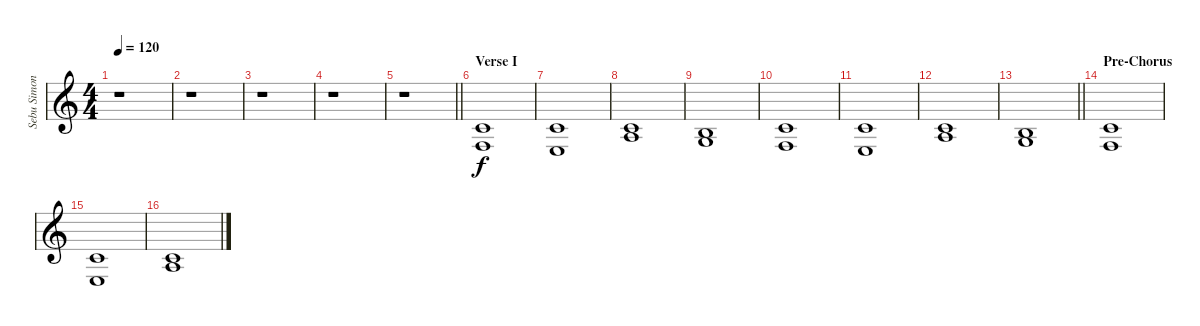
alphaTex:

\track ("Sebu Simonian's synth" "Sebu Simon") {instrument pad2warm}
\staff {score}
\tuning (E4 B3 G3 D3 A2 E2) {hide}
\ts (4 4)
\tempo 120
\clef g2
\ks c
r.1{dy f} |
r.1 |
r.1 |
r.1 |
\barLineRight lightlight
r.1 |
\section ("" "Verse I")
(1.2 3.4).1 |
(1.2 2.4).1 |
(1.2 2.3).1 |
(0.2 0.3).1 |
(1.2 3.4).1 |
(1.2 2.4).1 |
(1.2 2.3).1 |
\barLineRight lightlight
(0.2 0.3).1 |
\section ("" "Pre-Chorus")
(1.2 3.4).1 |
(1.2 2.4).1 |
(1.2 2.3).1
